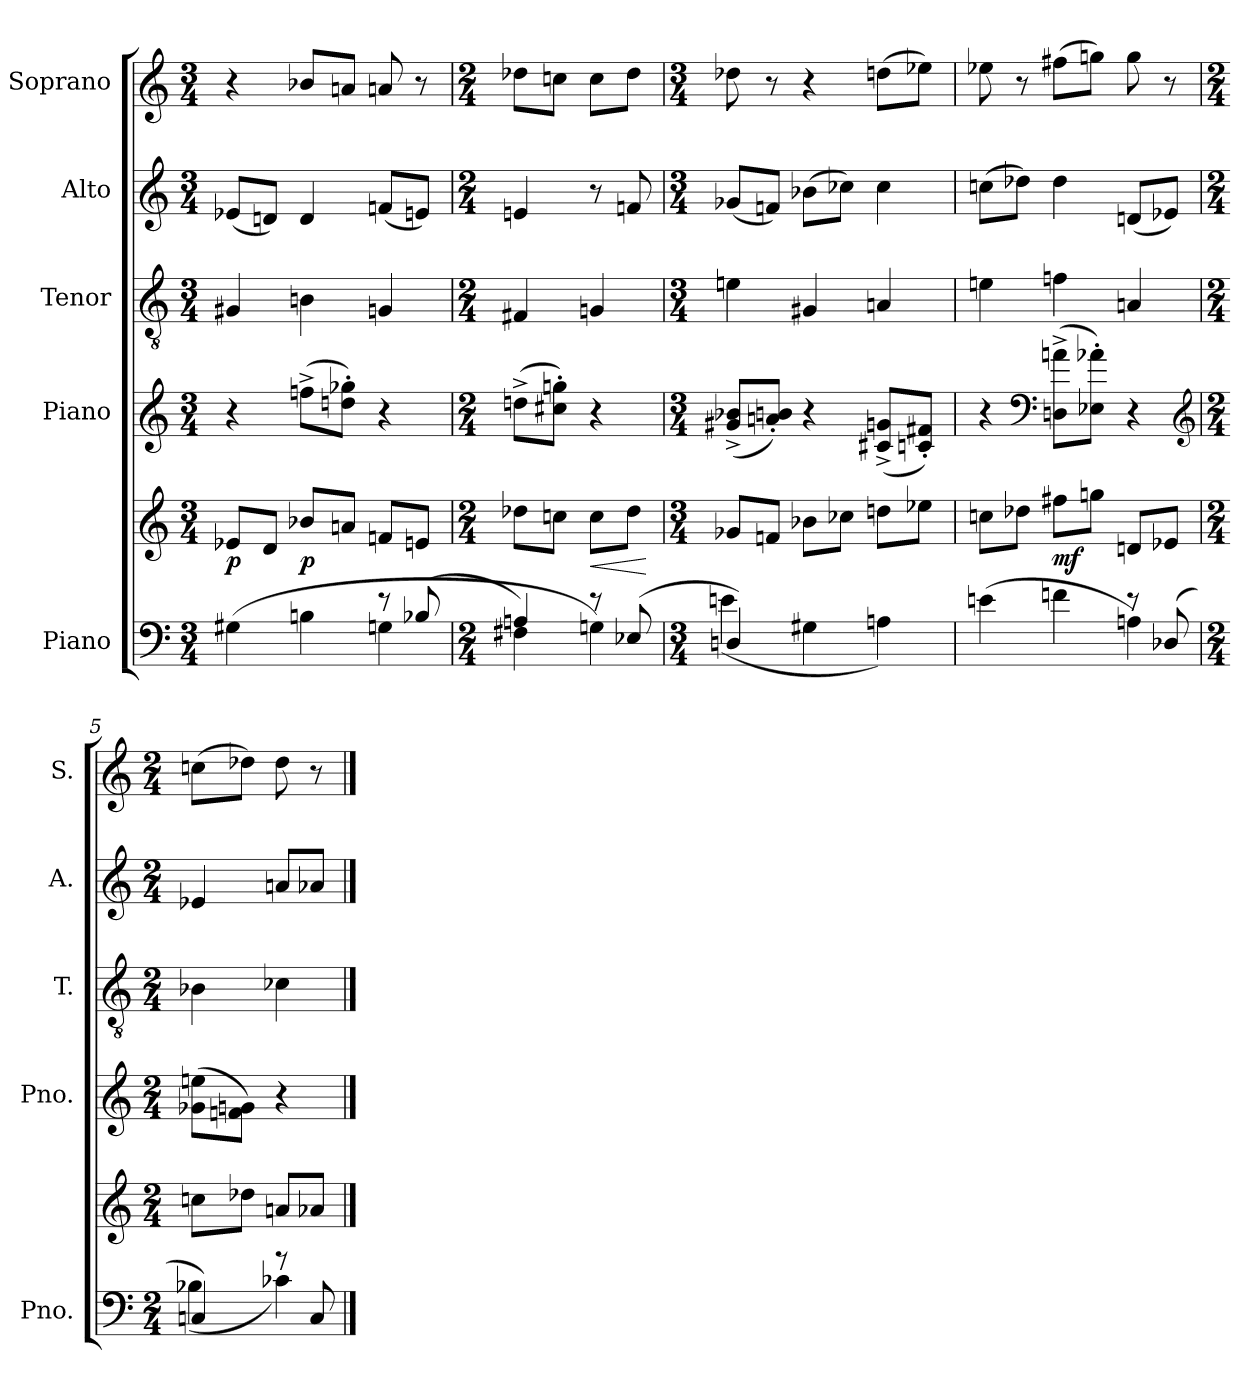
**kern	**kern	**dynam	**kern	**kern	**kern	**kern
*part5	*part5	*part5	*part4	*part3	*part2	*part1
*staff6	*staff5	*staff5/6	*staff4	*staff3	*staff2	*staff1
*I"Piano	*	*	*I"Piano	*I"Tenor	*I"Alto	*I"Soprano
*I'Pno.	*	*	*I'Pno.	*I'T.	*I'A.	*I'S.
*clefF4	*clefG2	*	*clefG2	*clefGv2	*clefG2	*clefG2
*k[]	*k[]	*	*k[]	*k[]	*k[]	*k[]
*M3/4	*M3/4	*	*M3/4	*M3/4	*M3/4	*M3/4
=1	=1	=1	=1	=1	=1	=1
*^	*	*	*	*	*	*
4ryy	(4G#X	8e-XL	p	4r	4G#X	(8e-XL	4r
.	.	8dJ	.	.	.	8dnJ)	.
4ryy	4Bn	8b-XL	p	(8ffn^L	4Bn	4d	8b-XL
.	.	8anJ	.	8ddn' 8gg-X'J)	.	.	8anJ
8r	4Gn	8fnL	.	4r	4Gn	(8fnL	8an
(8B-X	.	8enJ	.	.	.	8enJ)	8r
=2	=2	=2	=2	=2	=2	=2	=2
*M2/4	*	*M2/4	*	*M2/4	*M2/4	*M2/4	*M2/4
4An)	4F#X	8dd-XL	.	(8ddn^L	4F#X	4en	8dd-XL
.	.	8ccnJ	.	8cc#X' 8ggn'J)	.	.	8ccnJ
8r	4Gn)	8ccL	<	4r	4Gn	8r	8ccL
(8E-X	.	8dd-J	.	.	.	8fn	8dd-J
*v	*v	*	*	*	*	*	*
.	.	[	.	.	.	.
=3	=3	=3	=3	=3	=3	=3
*M3/4	*M3/4	*	*M3/4	*M3/4	*M3/4	*M3/4
*^	*	*	*	*	*	*
4Dn)	(4en	8g-XL	.	(8g#X^ 8b-X^L	4en	(8g-XL	8dd-X
.	.	8fnJ	.	8an' 8bn'J)	.	8fnJ)	8r
4ryy	4G#X	8b-XL	.	4r	4G#X	(8b-XL	4r
.	.	8cc-XJ	.	.	.	8cc-XJ)	.
4ryy	4An)	8ddnL	.	(8c#X^ 8gn^L	4An	4cc-	(8ddnL
.	.	8ee-XJ	.	8cn' 8f#X'J)	.	.	8ee-XJ)
=4	=4	=4	=4	=4	=4	=4	=4
4ryy	(4en	8ccnL	.	4r	4en	(8ccnL	8ee-X
.	.	8dd-XJ	.	.	.	8dd-XJ)	8r
*	*	*	*	*clefF4	*	*	*
4ryy	4fn	8ff#XL	mf	(8Dn^ 8an^L	4fn	4dd-	(8ff#XL
.	.	8ggnJ	.	8E-X' 8a-X'J)	.	.	8ggnJ)
8r	4An)	8dnL	.	4r	4An	(8dnL	8gg
(8D-X	.	8e-XJ	.	.	.	8e-XJ)	8r
*	*	*	*	*clefG2	*	*	*
=5	=5	=5	=5	=5	=5	=5	=5
*M2/4	*	*M2/4	*	*M2/4	*M2/4	*M2/4	*M2/4
4Cn)	(4B-X	8ccnL	.	(8g-X 8eenL	4B-X	4e-X	(8ccnL
.	.	8dd-XJ	.	8fn 8gnJ)	.	.	8dd-XJ)
8r	4c-X)	8anL	.	4r	4c-X	8anL	8dd-
8C	.	8a-XJ	.	.	.	8a-XJ	8r
*v	*v	*	*	*	*	*	*
==	==	==	==	==	==	==
*-	*-	*-	*-	*-	*-	*-
